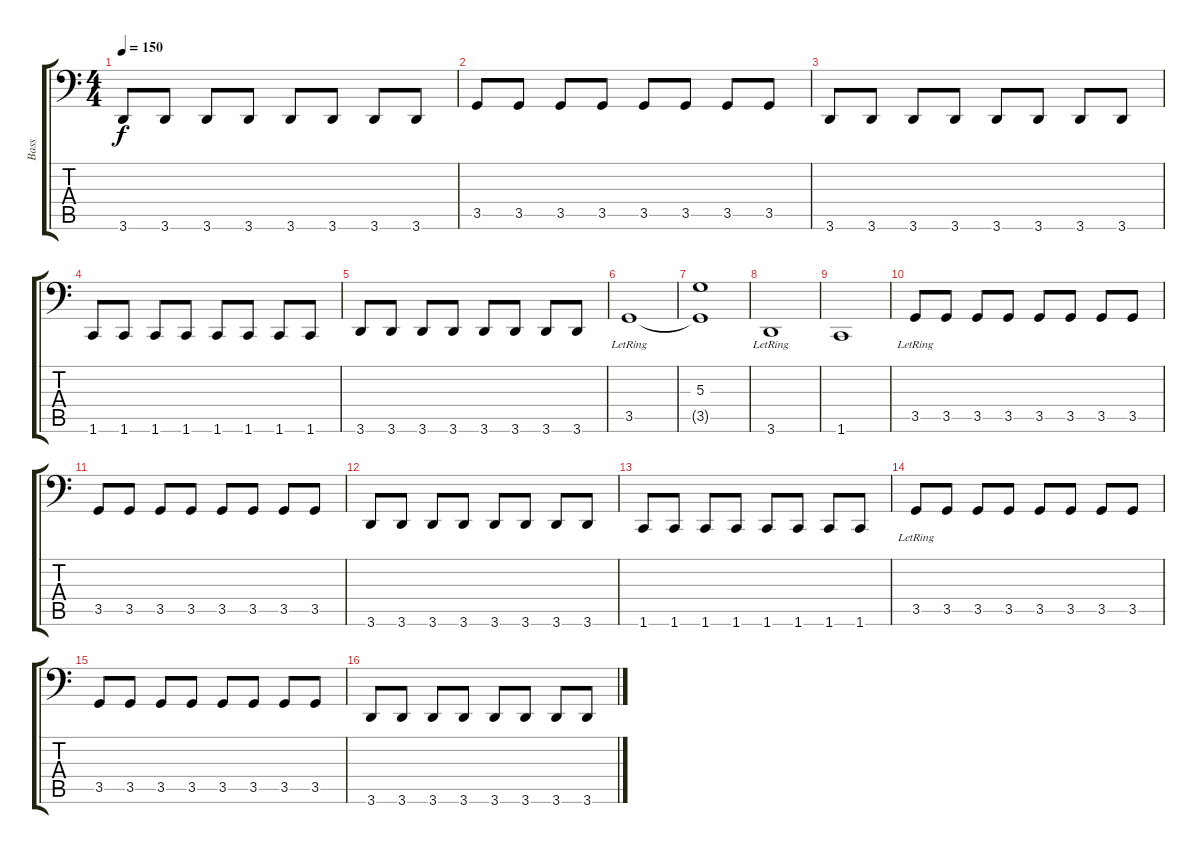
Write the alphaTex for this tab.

\track ("Bass" "Bass") {instrument electricbasspick}
\staff {score tabs}
\tuning (C3 G2 D2 A1 E1 B0) {hide}
\ts (4 4)
\tempo 150
\clef f4
\ks c
3.6.8{dy f} 3.6.8 3.6.8 3.6.8 3.6.8 3.6.8 3.6.8 3.6.8 |
3.5.8 3.5.8 3.5.8 3.5.8 3.5.8 3.5.8 3.5.8 3.5.8 |
3.6.8 3.6.8 3.6.8 3.6.8 3.6.8 3.6.8 3.6.8 3.6.8 |
1.6.8 1.6.8 1.6.8 1.6.8 1.6.8 1.6.8 1.6.8 1.6.8 |
3.6.8 3.6.8 3.6.8 3.6.8 3.6.8 3.6.8 3.6.8 3.6.8 |
3.5{lr}.1 |
(5.3 3.5{t}).1 |
3.6{lr}.1 |
1.6.1 |
3.5{lr}.8 3.5.8 3.5.8 3.5.8 3.5.8 3.5.8 3.5.8 3.5.8 |
3.5.8 3.5.8 3.5.8 3.5.8 3.5.8 3.5.8 3.5.8 3.5.8 |
3.6.8 3.6.8 3.6.8 3.6.8 3.6.8 3.6.8 3.6.8 3.6.8 |
1.6.8 1.6.8 1.6.8 1.6.8 1.6.8 1.6.8 1.6.8 1.6.8 |
3.5{lr}.8 3.5.8 3.5.8 3.5.8 3.5.8 3.5.8 3.5.8 3.5.8 |
3.5.8 3.5.8 3.5.8 3.5.8 3.5.8 3.5.8 3.5.8 3.5.8 |
3.6.8 3.6.8 3.6.8 3.6.8 3.6.8 3.6.8 3.6.8 3.6.8
